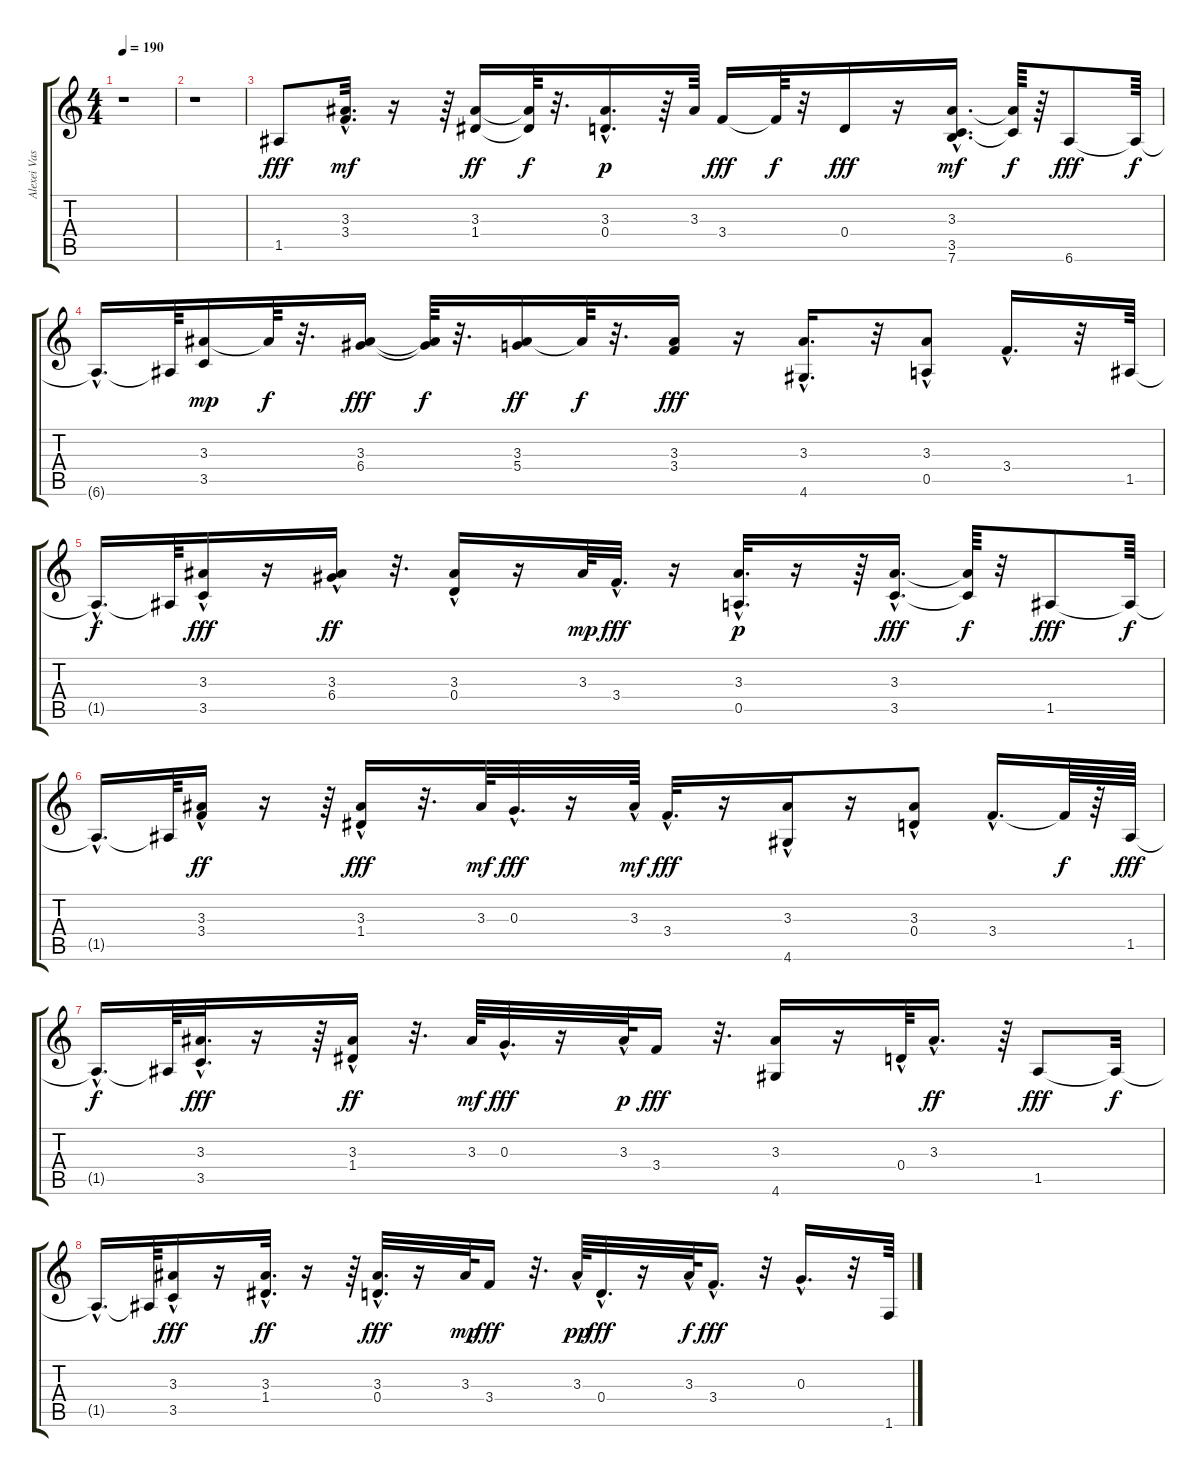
\track ("Alexei Vasiliev" "Alexei Vas") {instrument acousticguitarsteel}
\staff {score tabs}
\tuning (E4 B3 G3 D3 A2 E2) {hide}
\ts (4 4)
\tempo 190
\clef g2
\ks c
r.1{dy fff instrument acousticguitarsteel} |
r.1 |
1.5.8 (3.3{hac} 3.4{hac}).32{d dy mf} r.16 r.64 (3.3 1.4).16{dy ff} (3.3{t} 1.4{t}).64{dy f} r.32{d} (3.3{hac} 0.4).16{d dy p} r.64 3.3.64 3.4.16{dy fff} 3.4{t}.64{dy f} r.32 0.4.16{dy fff} r.16 (3.3{hac} 3.5{hac} 7.6).16{d dy mf} (3.3{t} 3.5{t}).64{dy f} r.64 6.6.8{dy fff} 6.6{t}.64{dy f} |
6.6{hac t}.16{d} 6.6{t}.64 (3.3 3.5).16{dy mp} 3.3{t}.64{dy f} r.32{d} (3.3 6.4).16{dy fff} (3.3{t} 6.4{t}).64{dy f} r.32{d} (3.3 5.4).16{dy ff} 3.3{t}.64{dy f} r.32{d} (3.3 3.4).16{dy fff} r.16 (3.3{hac} 4.6).16{d} r.32 (3.3{hac} 0.5{hac}).8 3.4{hac}.16{d} r.32 1.5.64 |
1.5{hac t}.16{d dy f} 1.5{t}.64 (3.3 3.5{hac}).16{dy fff} r.16 (3.3{hac} 6.4).16{dy ff} r.32{d} (3.3 0.4{hac}).16 r.16 3.3.64{dy mp} 3.4{hac}.32{d dy fff} r.16 (3.3{hac} 0.5{hac}).32{d dy p} r.16 r.64 (3.3{hac} 3.5{hac}).16{d dy fff} (3.3{t} 3.5{t}).64{dy f} r.32 1.5.8{dy fff} 1.5{t}.64{dy f} |
1.5{hac t}.16{d} 1.5{t}.64 (3.3 3.4{hac}).16{dy ff} r.16 r.64 (3.3 1.4{hac}).16{dy fff} r.32{d} 3.3.64{dy mf} 0.3{hac}.32{d dy fff} r.16 3.3{hac}.64{dy mf} 3.4{hac}.32{d dy fff} r.16 (3.3 4.6{hac}).16 r.16 (3.3{hac} 0.4{hac}).8 3.4{hac}.16{d} 3.4{t}.64{dy f} r.64 1.5.64{dy fff} |
1.5{hac t}.16{d dy f} 1.5{t}.64 (3.3{hac} 3.5{hac}).32{d dy fff} r.16 r.64 (3.3 1.4{hac}).16{dy ff} r.32{d} 3.3.64{dy mf} 0.3{hac}.32{d dy fff} r.16 3.3{hac}.64{dy p} 3.4.16{dy fff} r.32{d} (3.3 4.6).16 r.16 0.4{hac}.64 3.3{hac}.16{d dy ff} r.64 1.5.8{dy fff} 1.5{t}.32{dy f} |
1.5{hac t}.16{d} 1.5{t}.64 (3.3 3.5{hac}).16{dy fff} r.16 (3.3{hac} 1.4{hac}).32{d dy ff} r.16 r.64 (3.3{hac} 0.4{hac}).32{d dy fff} r.16 3.3.64{dy mp} 3.4.16{dy fff} r.32{d} 3.3{hac}.64{dy pp} 0.4{hac}.32{d dy fff} r.16 3.3{hac}.64{dy f} 3.4{hac}.16{d dy fff} r.32 0.3{hac}.16{d} r.32 1.6.64
